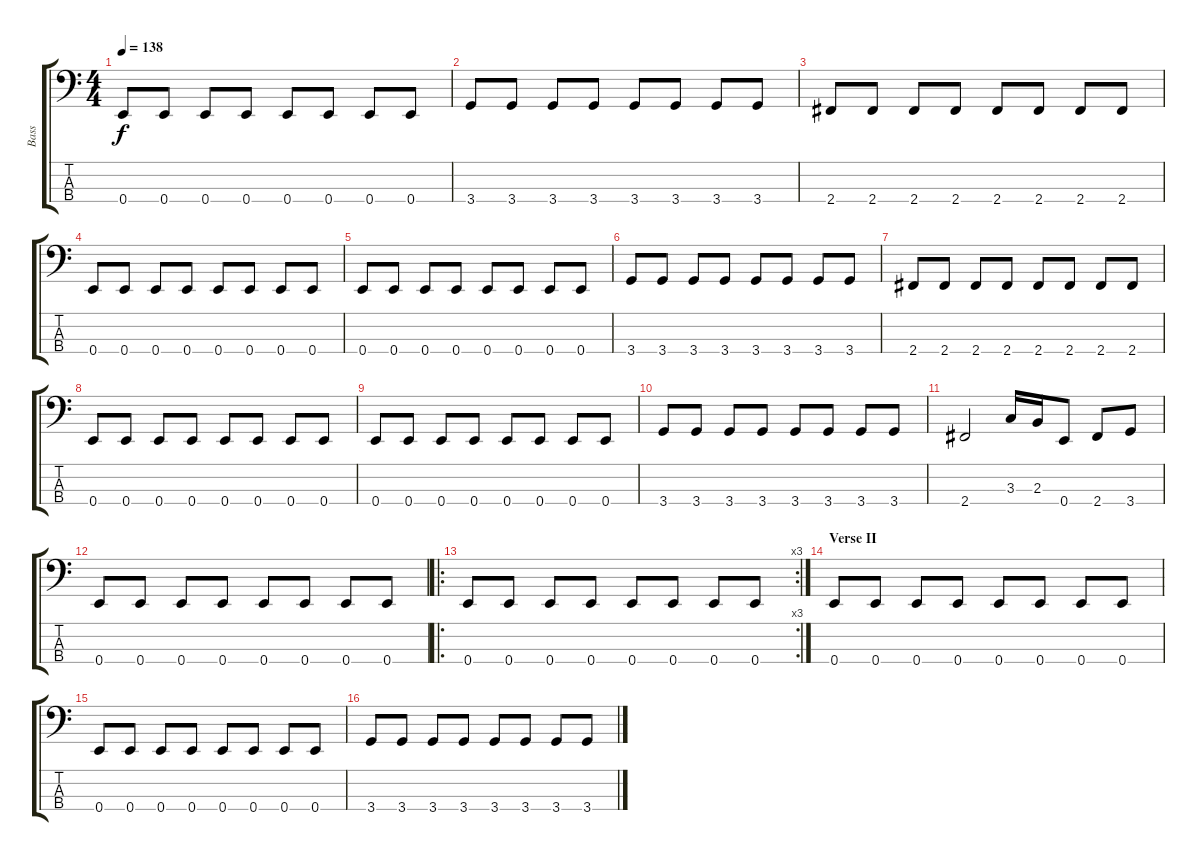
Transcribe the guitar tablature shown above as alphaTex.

\track ("Bass" "Bass") {instrument electricbasspick}
\staff {score tabs}
\tuning (G2 D2 A1 E1) {hide}
\ts (4 4)
\tempo 138
\clef f4
\ks c
0.4.8{dy f} 0.4.8 0.4.8 0.4.8 0.4.8 0.4.8 0.4.8 0.4.8 |
3.4.8 3.4.8 3.4.8 3.4.8 3.4.8 3.4.8 3.4.8 3.4.8 |
2.4.8 2.4.8 2.4.8 2.4.8 2.4.8 2.4.8 2.4.8 2.4.8 |
0.4.8 0.4.8 0.4.8 0.4.8 0.4.8 0.4.8 0.4.8 0.4.8 |
0.4.8 0.4.8 0.4.8 0.4.8 0.4.8 0.4.8 0.4.8 0.4.8 |
3.4.8 3.4.8 3.4.8 3.4.8 3.4.8 3.4.8 3.4.8 3.4.8 |
2.4.8 2.4.8 2.4.8 2.4.8 2.4.8 2.4.8 2.4.8 2.4.8 |
0.4.8 0.4.8 0.4.8 0.4.8 0.4.8 0.4.8 0.4.8 0.4.8 |
0.4.8 0.4.8 0.4.8 0.4.8 0.4.8 0.4.8 0.4.8 0.4.8 |
3.4.8 3.4.8 3.4.8 3.4.8 3.4.8 3.4.8 3.4.8 3.4.8 |
2.4.2 3.3.16 2.3.16 0.4.8 2.4.8 3.4.8 |
0.4.8 0.4.8 0.4.8 0.4.8 0.4.8 0.4.8 0.4.8 0.4.8 |
\ro
\rc 3
0.4.8 0.4.8 0.4.8 0.4.8 0.4.8 0.4.8 0.4.8 0.4.8 |
\section ("" "Verse II")
0.4.8 0.4.8 0.4.8 0.4.8 0.4.8 0.4.8 0.4.8 0.4.8 |
0.4.8 0.4.8 0.4.8 0.4.8 0.4.8 0.4.8 0.4.8 0.4.8 |
3.4.8 3.4.8 3.4.8 3.4.8 3.4.8 3.4.8 3.4.8 3.4.8
